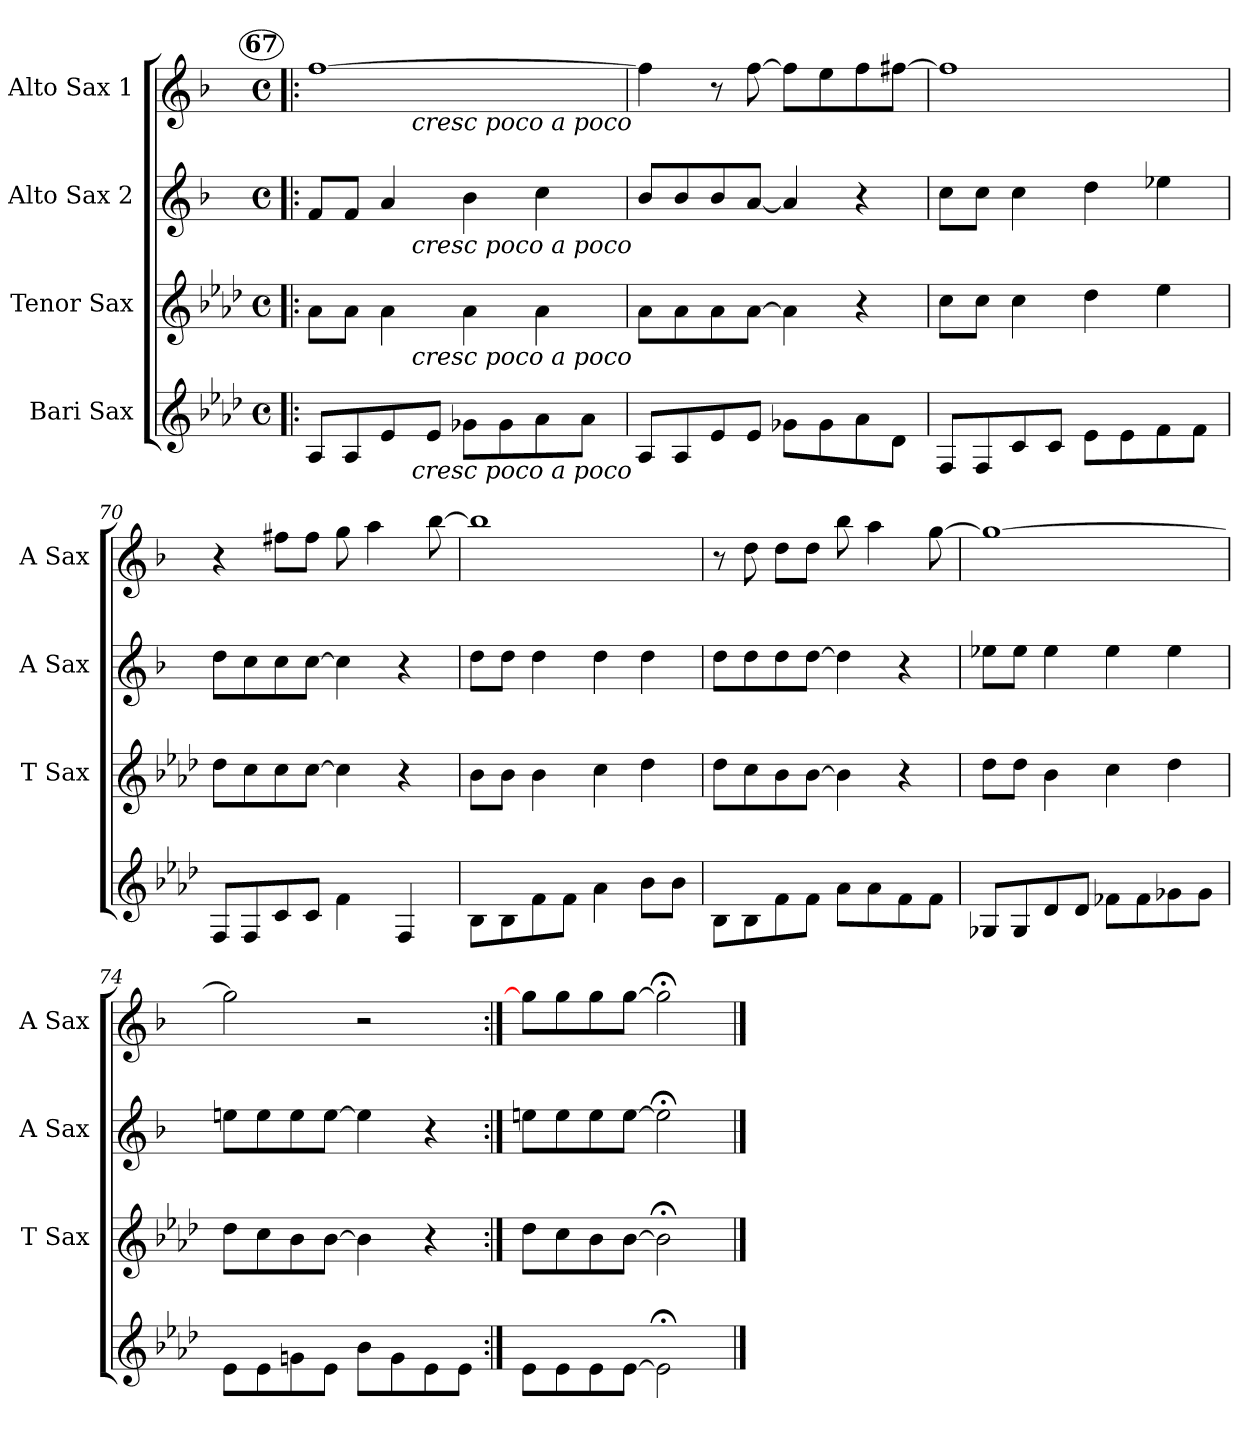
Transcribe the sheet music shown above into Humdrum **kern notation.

**kern	**dynam	**kern	**dynam	**kern	**dynam	**kern	**dynam
*part4	*part4	*part3	*part3	*part2	*part2	*part1	*part1
*staff4	*staff4	*staff3	*staff3	*staff2	*staff2	*staff1	*staff1
*I"Bari Sax	*	*I"Tenor Sax	*	*I"Alto Sax 2	*	*I"Alto Sax 1	*
*	*	*I'T Sax	*	*I'A Sax	*	*I'A Sax	*
*clefG2	*	*clefG2	*	*clefG2	*	*clefG2	*
*ITrd12c21	*	*ITrd8c14	*	*ITrd5c9	*	*ITrd5c9	*
*k[b-e-a-d-]	*	*k[b-e-a-d-]	*	*k[b-e-a-d-]	*	*k[b-e-a-d-]	*
*A-:	*	*A-:	*	*A-:	*	*A-:	*
*M4/4	*	*M4/4	*	*M4/4	*	*M4/4	*
*met(c)	*	*met(c)	*	*met(c)	*	*met(c)	*
!!LO:REH:place=s1:a:B:enc=circle:fs=12:t=67
=67!|:	=67!|:	=67!|:	=67!|:	=67!|:	=67!|:	=67!|:	=67!|:
!	!LO:DY:b	!	!	!	!	!	!
!	!LO:DY:n=1:b	!	!	!	!	!	!
!	!LO:DY:n=2:b	!	!LO:DY:b	!	!	!	!
!	!	!	!LO:DY:n=1:b	!	!	!	!
!	!	!	!LO:DY:n=2:b	!	!LO:DY:b	!	!
!	!	!	!	!	!LO:DY:n=1:b	!	!
!	!	!	!	!	!LO:DY:n=2:b	!	!LO:DY:b
!	!	!	!	!	!	!	!LO:DY:n=1:b
!	!	!	!	!	!	!	!LO:DY:n=2:b
*^	*	*^	*	*^	*	*^	*
8AA-/L	4ryy	p other-dynamics mf	8A-\L	4ryy	p other-dynamics mf	8A-/L	4ryy	p other-dynamics mf	[1a-	4ryy	p other-dynamics mf
8AA-/	.	.	8A-\J	.	.	8A-/J	.	.	.	.	.
8E-/	16.ryy	.	4A-\	16.ryy	.	4c/	16.ryy	.	.	16.ryy	.
!	!	!	!	!	!	!	!	!	!	!LO:TX:b:i:t=cresc poco a poco	!
!	!	!	!	!	!	!	!LO:TX:b:i:t=cresc poco a poco	!	!	!	!
!	!	!	!	!LO:TX:b:i:t=cresc poco a poco	!	!	!	!	!	!	!
!	!LO:TX:b:i:t=cresc poco a poco	!	!	!	!	!	!	!	!	!	!
.	2ryy	.	.	2ryy	.	.	2ryy	.	.	2ryy	.
8E-/J	.	.	.	.	.	.	.	.	.	.	.
8G-X\L	.	.	4A-\	.	.	4d-\	.	.	.	.	.
8G-\	.	.	.	.	.	.	.	.	.	.	.
8A-\	.	.	4A-\	.	.	4e-\	.	.	.	.	.
.	8ryy	.	.	8ryy	.	.	8ryy	.	.	8ryy	.
8A-\J	.	.	.	.	.	.	.	.	.	.	.
.	32ryy	.	.	32ryy	.	.	32ryy	.	.	32ryy	.
*v	*v	*	*	*	*	*v	*v	*	*v	*v	*
*	*	*v	*v	*	*	*	*	*
=68	=68	=68	=68	=68	=68	=68	=68
8AA-/L	.	8A-\L	.	8d-/L	.	4a-\]	.
8AA-/	.	8A-\	.	8d-/	.	.	.
8E-/	.	8A-\	.	8d-/	.	8r	.
8E-/J	.	[8A-\J	.	[8c/J	.	[8a-\	.
8G-X\L	.	4A-\]	.	4c/]	.	8a-\L]	.
8G-\	.	.	.	.	.	8g\	.
8A-\	.	4r	.	4r	.	8a-\	.
8D-\J	.	.	.	.	.	[8an\J	.
=69	=69	=69	=69	=69	=69	=69	=69
8FF/L	.	8c\L	.	8e-\L	.	1a]	.
8FF/	.	8c\J	.	8e-\J	.	.	.
8C/	.	4c\	.	4e-\	.	.	.
8C/J	.	.	.	.	.	.	.
8E-\L	.	4d-\	.	4f\	.	.	.
8E-\	.	.	.	.	.	.	.
8F\	.	4e-\	.	4g-X\	.	.	.
8F\J	.	.	.	.	.	.	.
!!LO:LB:g=z
=70	=70	=70	=70	=70	=70	=70	=70
8FF/L	.	8d-\L	.	8f\L	.	4r	.
8FF/	.	8c\	.	8e-\	.	.	.
8C/	.	8c\	.	8e-\	.	8an\L	.
8C/J	.	[8c\J	.	[8e-\J	.	8a\J	.
4F\	.	4c\]	.	4e-\]	.	8b-\	.
.	.	.	.	.	.	4cc\	.
4FF/	.	4r	.	4r	.	.	.
.	.	.	.	.	.	[8dd-\	.
=71	=71	=71	=71	=71	=71	=71	=71
8BB-\L	.	8B-\L	.	8f\L	.	1dd-]	.
8BB-\	.	8B-\J	.	8f\J	.	.	.
8F\	.	4B-\	.	4f\	.	.	.
8F\J	.	.	.	.	.	.	.
4A-\	.	4c\	.	4f\	.	.	.
8B-\L	.	4d-\	.	4f\	.	.	.
8B-\J	.	.	.	.	.	.	.
=72	=72	=72	=72	=72	=72	=72	=72
8BB-\L	.	8d-\L	.	8f\L	.	8r	.
8BB-\	.	8c\	.	8f\	.	8f\	.
8F\	.	8B-\	.	8f\	.	8f\L	.
8F\J	.	[8B-\J	.	[8f\J	.	8f\J	.
8A-\L	.	4B-\]	.	4f\]	.	8dd-\	.
8A-\	.	.	.	.	.	4cc\	.
8F\	.	4r	.	4r	.	.	.
8F\J	.	.	.	.	.	[8b-\	.
=73	=73	=73	=73	=73	=73	=73	=73
8GG-X/L	.	8d-\L	.	8g-X\L	.	1b-_	.
8GG-/	.	8d-\J	.	8g-\J	.	.	.
8D-/	.	4B-\	.	4g-\	.	.	.
8D-/J	.	.	.	.	.	.	.
8F-X\L	.	4c\	.	4g-\	.	.	.
8F-\	.	.	.	.	.	.	.
8G-X\	.	4d-\	.	4g-\	.	.	.
8G-\J	.	.	.	.	.	.	.
=74	=74	=74	=74	=74	=74	=74	=74
8E-\L	.	8d-\L	.	8gn\L	.	2b-\]	.
8E-\	.	8c\	.	8g\	.	.	.
8Gn\	.	8B-\	.	8g\	.	.	.
8E-\J	.	[8B-\J	.	[8g\J	.	.	.
8B-\L	.	4B-\]	.	4g\]	.	2r	.
8G\	.	.	.	.	.	.	.
8E-\	.	4r	.	4r	.	.	.
8E-\J	.	.	.	.	.	.	.
=75:|!	=75:|!	=75:|!	=75:|!	=75:|!	=75:|!	=75:|!	=75:|!
8E-\L	.	8d-\L	.	8gn\L	.	8b-\L]	.
8E-\	.	8c\	.	8g\	.	8b-\	.
8E-\	.	8B-\	.	8g\	.	8b-\	.
[8E-\J	.	[8B-\J	.	[8g\J	.	[8b-\J	.
2E-;<\]	.	2B-;<\]	.	2g;<\]	.	2b-;<\]	.
==	==	==	==	==	==	==	==
*-	*-	*-	*-	*-	*-	*-	*-
